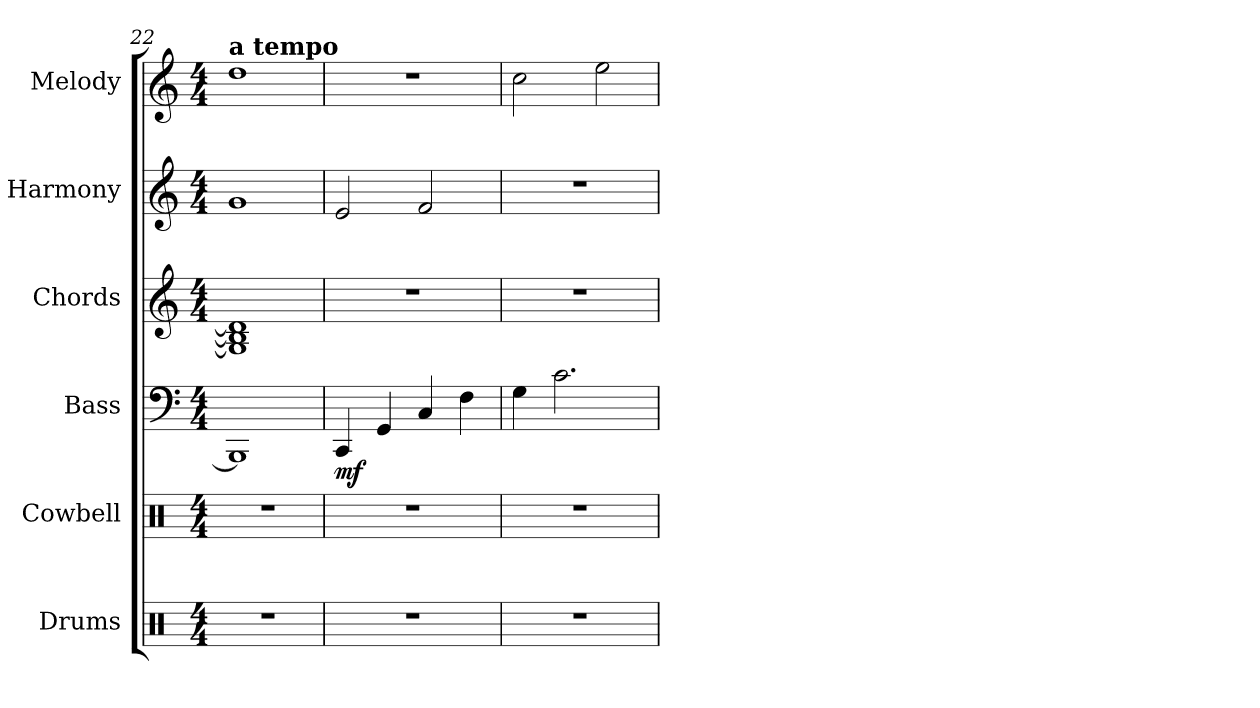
**kern	**kern	**kern	**dynam	**kern	**kern	**kern
*part6	*part5	*part4	*part4	*part3	*part2	*part1
*staff6	*staff5	*staff4	*staff4	*staff3	*staff2	*staff1
*I"Drums	*I"Cowbell	*I"Bass	*	*I"Chords	*I"Harmony	*I"Melody
*I'Drums	*I'Cwb.	*I'Bass	*	*I'Chords	*I'Harmony	*I'Melody
*clefX	*clefX	*clefF4	*	*clefG2	*clefG2	*clefG2
*k[]	*k[]	*k[]	*	*k[]	*k[]	*k[]
*M4/4	*M4/4	*M4/4	*	*M4/4	*M4/4	*M4/4
=22	=22	=22	=22	=22	=22	=22
!	!	!	!	!	!	!LO:TX:a:B:t=a tempo
1r	1r	1BBB-]	.	1G] 1B-] 1d]	1g	1dd
!!LO:LB:g=z
=23	=23	=23	=23	=23	=23	=23
!	!	!	!LO:DY:b	!	!	!
1r	1r	4CC/	mf	1r	2e/	1r
.	.	4GG/	.	.	.	.
.	.	4C/	.	.	2f/	.
.	.	4F\	.	.	.	.
=24	=24	=24	=24	=24	=24	=24
1r	1r	4G\	.	1r	1r	2cc\
.	.	2.c\	.	.	.	.
.	.	.	.	.	.	2ee\
=	=	=	=	=	=	=
*-	*-	*-	*-	*-	*-	*-
